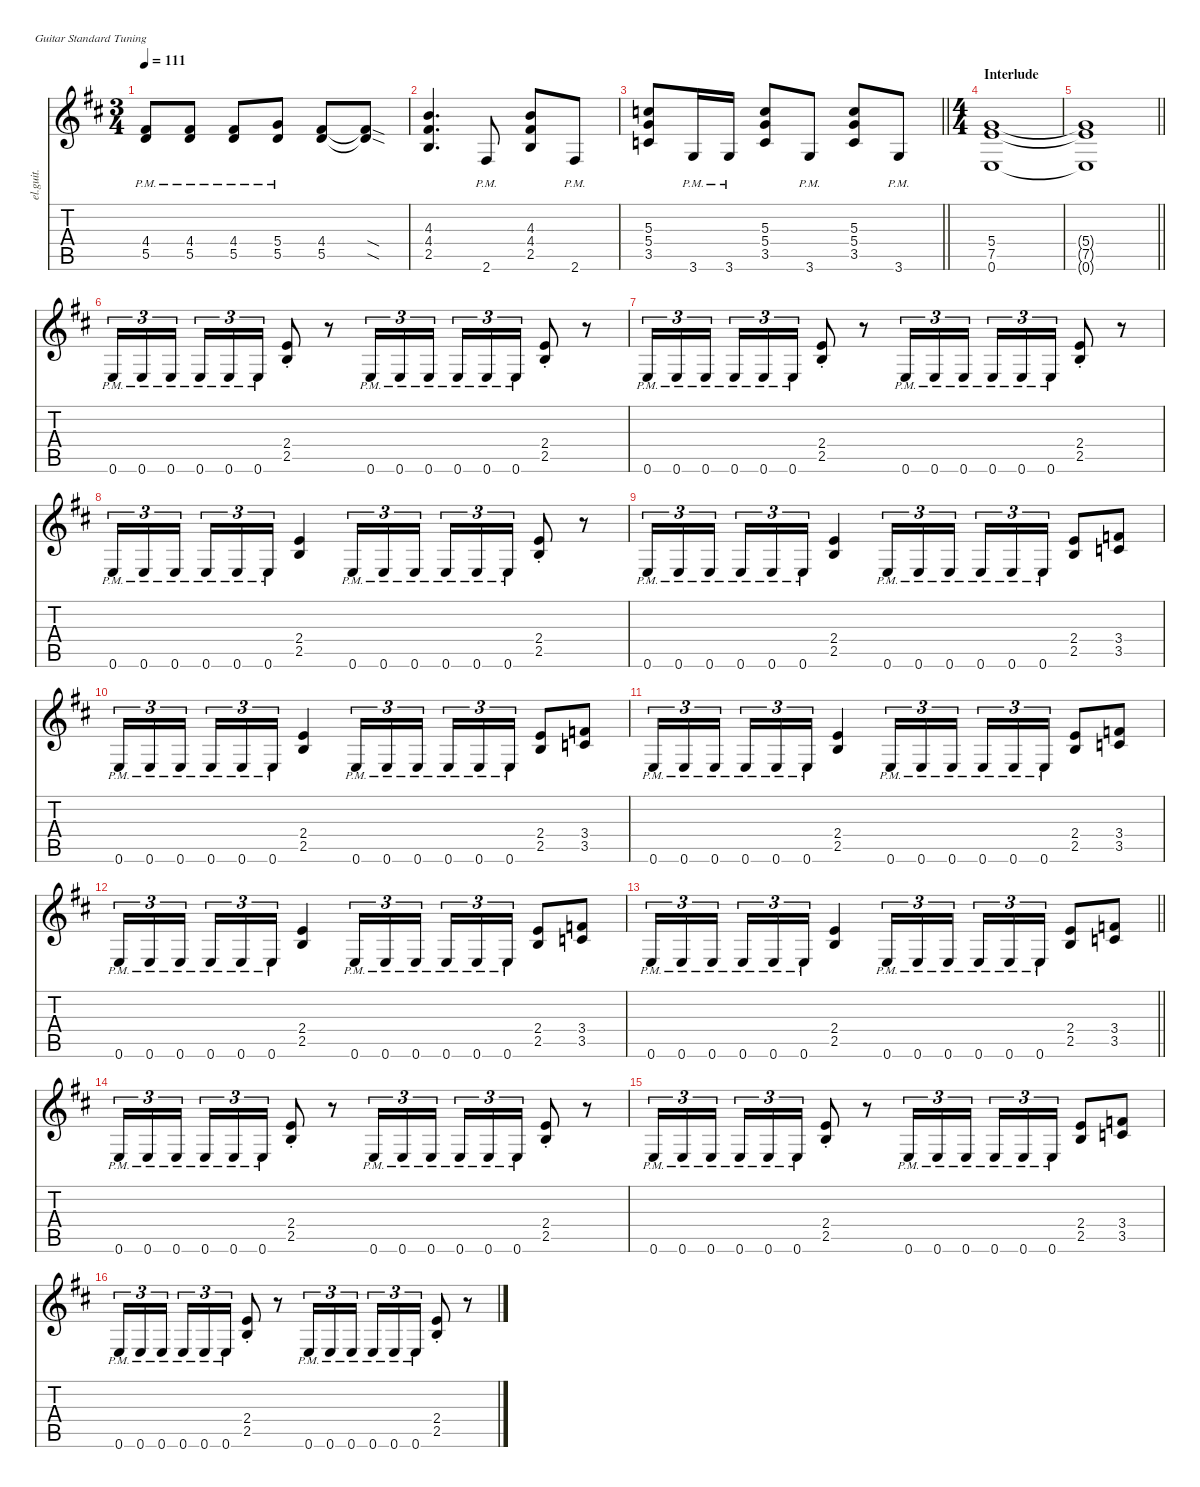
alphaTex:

\defaultSystemsLayout 4
\hideDynamics
\bracketExtendMode nobrackets
\otherSystemsTrackNameOrientation horizontal
\track ("Guitar 1" "el.guit.") {defaultSystemsLayout 32 instrument electricguitarclean}
\staff {score tabs}
\tuning (E4 B3 G3 D3 A2 E2)
\ts (3 4)
\tempo 111
\clef g2
\ks bminor
(4.4{pm acc #} 5.5{pm acc forcenatural}).8{dy f beam Up} (4.4{pm acc #} 5.5{pm acc forcenatural}).8{beam Up} (4.4{pm acc #} 5.5{pm acc forcenatural}).8{beam Up} (5.4{pm acc forcenatural} 5.5{pm acc forcenatural}).8{beam Up} (4.4{acc #} 5.5{acc forcenatural}).8{beam Up} (4.4{sod t acc #} 5.5{sod t acc forcenatural}).8{beam Up} |
(4.3{acc forcenatural} 4.4{acc #} 2.5{acc forcenatural}).4{d beam Up} 2.6{pm acc #}.8{beam Up} (4.3{acc forcenatural} 4.4{acc #} 2.5{acc forcenatural}).8{beam Up} 2.6{pm acc #}.8{beam Up} |
\barLineRight lightlight
(5.3{acc forcenatural} 5.4{acc forcenatural} 3.5{acc forcenatural}).8{beam Up} 3.6{pm acc forcenatural}.16{beam Up} 3.6{pm acc forcenatural}.16{beam Up} (5.3{acc forcenatural} 5.4{acc forcenatural} 3.5{acc forcenatural}).8{beam Up} 3.6{pm acc forcenatural}.8{beam Up} (5.3{acc forcenatural} 5.4{acc forcenatural} 3.5{acc forcenatural}).8{beam Up} 3.6{pm acc forcenatural}.8{beam Up} |
\ts (4 4)
\beaming (8 2 2 2 2)
\section ("" "Interlude")
(5.4{acc forcenatural} 7.5{acc forcenatural} 0.6{acc forcenatural}).1{beam Up} |
\barLineRight lightlight
(5.4{t acc forcenatural} 7.5{t acc forcenatural} 0.6{t acc forcenatural}).1{beam Up} |
0.6{pm acc forcenatural}.16{tu (3 2) beam Up} 0.6{pm acc forcenatural}.16{tu (3 2) beam Up} 0.6{pm acc forcenatural}.16{tu (3 2) beam Up} 0.6{pm acc forcenatural}.16{tu (3 2) beam Up} 0.6{pm acc forcenatural}.16{tu (3 2) beam Up} 0.6{pm acc forcenatural}.16{tu (3 2) beam Up} (2.4{st acc forcenatural} 2.5{st acc forcenatural}).8{beam Up} r.8{beam Up} 0.6{pm acc forcenatural}.16{tu (3 2) beam Up} 0.6{pm acc forcenatural}.16{tu (3 2) beam Up} 0.6{pm acc forcenatural}.16{tu (3 2) beam Up} 0.6{pm acc forcenatural}.16{tu (3 2) beam Up} 0.6{pm acc forcenatural}.16{tu (3 2) beam Up} 0.6{pm acc forcenatural}.16{tu (3 2) beam Up} (2.4{st acc forcenatural} 2.5{st acc forcenatural}).8{beam Up} r.8{beam Up} |
0.6{pm acc forcenatural}.16{tu (3 2) beam Up} 0.6{pm acc forcenatural}.16{tu (3 2) beam Up} 0.6{pm acc forcenatural}.16{tu (3 2) beam Up} 0.6{pm acc forcenatural}.16{tu (3 2) beam Up} 0.6{pm acc forcenatural}.16{tu (3 2) beam Up} 0.6{pm acc forcenatural}.16{tu (3 2) beam Up} (2.4{st acc forcenatural} 2.5{st acc forcenatural}).8{beam Up} r.8{beam Up} 0.6{pm acc forcenatural}.16{tu (3 2) beam Up} 0.6{pm acc forcenatural}.16{tu (3 2) beam Up} 0.6{pm acc forcenatural}.16{tu (3 2) beam Up} 0.6{pm acc forcenatural}.16{tu (3 2) beam Up} 0.6{pm acc forcenatural}.16{tu (3 2) beam Up} 0.6{pm acc forcenatural}.16{tu (3 2) beam Up} (2.4{st acc forcenatural} 2.5{st acc forcenatural}).8{beam Up} r.8{beam Up} |
0.6{pm acc forcenatural}.16{tu (3 2) beam Up} 0.6{pm acc forcenatural}.16{tu (3 2) beam Up} 0.6{pm acc forcenatural}.16{tu (3 2) beam Up} 0.6{pm acc forcenatural}.16{tu (3 2) beam Up} 0.6{pm acc forcenatural}.16{tu (3 2) beam Up} 0.6{pm acc forcenatural}.16{tu (3 2) beam Up} (2.4{acc forcenatural} 2.5{acc forcenatural}).4{beam Up} 0.6{pm acc forcenatural}.16{tu (3 2) beam Up} 0.6{pm acc forcenatural}.16{tu (3 2) beam Up} 0.6{pm acc forcenatural}.16{tu (3 2) beam Up} 0.6{pm acc forcenatural}.16{tu (3 2) beam Up} 0.6{pm acc forcenatural}.16{tu (3 2) beam Up} 0.6{pm acc forcenatural}.16{tu (3 2) beam Up} (2.4{st acc forcenatural} 2.5{st acc forcenatural}).8{beam Up} r.8{beam Up} |
0.6{pm acc forcenatural}.16{tu (3 2) beam Up} 0.6{pm acc forcenatural}.16{tu (3 2) beam Up} 0.6{pm acc forcenatural}.16{tu (3 2) beam Up} 0.6{pm acc forcenatural}.16{tu (3 2) beam Up} 0.6{pm acc forcenatural}.16{tu (3 2) beam Up} 0.6{pm acc forcenatural}.16{tu (3 2) beam Up} (2.4{acc forcenatural} 2.5{acc forcenatural}).4{beam Up} 0.6{pm acc forcenatural}.16{tu (3 2) beam Up} 0.6{pm acc forcenatural}.16{tu (3 2) beam Up} 0.6{pm acc forcenatural}.16{tu (3 2) beam Up} 0.6{pm acc forcenatural}.16{tu (3 2) beam Up} 0.6{pm acc forcenatural}.16{tu (3 2) beam Up} 0.6{pm acc forcenatural}.16{tu (3 2) beam Up} (2.4{acc forcenatural} 2.5{acc forcenatural}).8{beam Up} (3.4{acc forcenatural} 3.5{acc forcenatural}).8{beam Up} |
0.6{pm acc forcenatural}.16{tu (3 2) beam Up} 0.6{pm acc forcenatural}.16{tu (3 2) beam Up} 0.6{pm acc forcenatural}.16{tu (3 2) beam Up} 0.6{pm acc forcenatural}.16{tu (3 2) beam Up} 0.6{pm acc forcenatural}.16{tu (3 2) beam Up} 0.6{pm acc forcenatural}.16{tu (3 2) beam Up} (2.4{acc forcenatural} 2.5{acc forcenatural}).4{beam Up} 0.6{pm acc forcenatural}.16{tu (3 2) beam Up} 0.6{pm acc forcenatural}.16{tu (3 2) beam Up} 0.6{pm acc forcenatural}.16{tu (3 2) beam Up} 0.6{pm acc forcenatural}.16{tu (3 2) beam Up} 0.6{pm acc forcenatural}.16{tu (3 2) beam Up} 0.6{pm acc forcenatural}.16{tu (3 2) beam Up} (2.4{acc forcenatural} 2.5{acc forcenatural}).8{beam Up} (3.4{acc forcenatural} 3.5{acc forcenatural}).8{beam Up} |
0.6{pm acc forcenatural}.16{tu (3 2) beam Up} 0.6{pm acc forcenatural}.16{tu (3 2) beam Up} 0.6{pm acc forcenatural}.16{tu (3 2) beam Up} 0.6{pm acc forcenatural}.16{tu (3 2) beam Up} 0.6{pm acc forcenatural}.16{tu (3 2) beam Up} 0.6{pm acc forcenatural}.16{tu (3 2) beam Up} (2.4{acc forcenatural} 2.5{acc forcenatural}).4{beam Up} 0.6{pm acc forcenatural}.16{tu (3 2) beam Up} 0.6{pm acc forcenatural}.16{tu (3 2) beam Up} 0.6{pm acc forcenatural}.16{tu (3 2) beam Up} 0.6{pm acc forcenatural}.16{tu (3 2) beam Up} 0.6{pm acc forcenatural}.16{tu (3 2) beam Up} 0.6{pm acc forcenatural}.16{tu (3 2) beam Up} (2.4{acc forcenatural} 2.5{acc forcenatural}).8{beam Up} (3.4{acc forcenatural} 3.5{acc forcenatural}).8{beam Up} |
0.6{pm acc forcenatural}.16{tu (3 2) beam Up} 0.6{pm acc forcenatural}.16{tu (3 2) beam Up} 0.6{pm acc forcenatural}.16{tu (3 2) beam Up} 0.6{pm acc forcenatural}.16{tu (3 2) beam Up} 0.6{pm acc forcenatural}.16{tu (3 2) beam Up} 0.6{pm acc forcenatural}.16{tu (3 2) beam Up} (2.4{acc forcenatural} 2.5{acc forcenatural}).4{beam Up} 0.6{pm acc forcenatural}.16{tu (3 2) beam Up} 0.6{pm acc forcenatural}.16{tu (3 2) beam Up} 0.6{pm acc forcenatural}.16{tu (3 2) beam Up} 0.6{pm acc forcenatural}.16{tu (3 2) beam Up} 0.6{pm acc forcenatural}.16{tu (3 2) beam Up} 0.6{pm acc forcenatural}.16{tu (3 2) beam Up} (2.4{acc forcenatural} 2.5{acc forcenatural}).8{beam Up} (3.4{acc forcenatural} 3.5{acc forcenatural}).8{beam Up} |
\barLineRight lightlight
0.6{pm acc forcenatural}.16{tu (3 2) beam Up} 0.6{pm acc forcenatural}.16{tu (3 2) beam Up} 0.6{pm acc forcenatural}.16{tu (3 2) beam Up} 0.6{pm acc forcenatural}.16{tu (3 2) beam Up} 0.6{pm acc forcenatural}.16{tu (3 2) beam Up} 0.6{pm acc forcenatural}.16{tu (3 2) beam Up} (2.4{acc forcenatural} 2.5{acc forcenatural}).4{beam Up} 0.6{pm acc forcenatural}.16{tu (3 2) beam Up} 0.6{pm acc forcenatural}.16{tu (3 2) beam Up} 0.6{pm acc forcenatural}.16{tu (3 2) beam Up} 0.6{pm acc forcenatural}.16{tu (3 2) beam Up} 0.6{pm acc forcenatural}.16{tu (3 2) beam Up} 0.6{pm acc forcenatural}.16{tu (3 2) beam Up} (2.4{acc forcenatural} 2.5{acc forcenatural}).8{beam Up} (3.4{acc forcenatural} 3.5{acc forcenatural}).8{beam Up} |
0.6{pm acc forcenatural}.16{tu (3 2) beam Up} 0.6{pm acc forcenatural}.16{tu (3 2) beam Up} 0.6{pm acc forcenatural}.16{tu (3 2) beam Up} 0.6{pm acc forcenatural}.16{tu (3 2) beam Up} 0.6{pm acc forcenatural}.16{tu (3 2) beam Up} 0.6{pm acc forcenatural}.16{tu (3 2) beam Up} (2.4{st acc forcenatural} 2.5{st acc forcenatural}).8{beam Up} r.8{beam Up} 0.6{pm acc forcenatural}.16{tu (3 2) beam Up} 0.6{pm acc forcenatural}.16{tu (3 2) beam Up} 0.6{pm acc forcenatural}.16{tu (3 2) beam Up} 0.6{pm acc forcenatural}.16{tu (3 2) beam Up} 0.6{pm acc forcenatural}.16{tu (3 2) beam Up} 0.6{pm acc forcenatural}.16{tu (3 2) beam Up} (2.4{st acc forcenatural} 2.5{st acc forcenatural}).8{beam Up} r.8{beam Up} |
0.6{pm acc forcenatural}.16{tu (3 2) beam Up} 0.6{pm acc forcenatural}.16{tu (3 2) beam Up} 0.6{pm acc forcenatural}.16{tu (3 2) beam Up} 0.6{pm acc forcenatural}.16{tu (3 2) beam Up} 0.6{pm acc forcenatural}.16{tu (3 2) beam Up} 0.6{pm acc forcenatural}.16{tu (3 2) beam Up} (2.4{st acc forcenatural} 2.5{st acc forcenatural}).8{beam Up} r.8{beam Up} 0.6{pm acc forcenatural}.16{tu (3 2) beam Up} 0.6{pm acc forcenatural}.16{tu (3 2) beam Up} 0.6{pm acc forcenatural}.16{tu (3 2) beam Up} 0.6{pm acc forcenatural}.16{tu (3 2) beam Up} 0.6{pm acc forcenatural}.16{tu (3 2) beam Up} 0.6{pm acc forcenatural}.16{tu (3 2) beam Up} (2.4{acc forcenatural} 2.5{acc forcenatural}).8{beam Up} (3.4{acc forcenatural} 3.5{acc forcenatural}).8{beam Up} |
0.6{pm acc forcenatural}.16{tu (3 2) beam Up} 0.6{pm acc forcenatural}.16{tu (3 2) beam Up} 0.6{pm acc forcenatural}.16{tu (3 2) beam Up} 0.6{pm acc forcenatural}.16{tu (3 2) beam Up} 0.6{pm acc forcenatural}.16{tu (3 2) beam Up} 0.6{pm acc forcenatural}.16{tu (3 2) beam Up} (2.4{st acc forcenatural} 2.5{st acc forcenatural}).8{beam Up} r.8{beam Up} 0.6{pm acc forcenatural}.16{tu (3 2) beam Up} 0.6{pm acc forcenatural}.16{tu (3 2) beam Up} 0.6{pm acc forcenatural}.16{tu (3 2) beam Up} 0.6{pm acc forcenatural}.16{tu (3 2) beam Up} 0.6{pm acc forcenatural}.16{tu (3 2) beam Up} 0.6{pm acc forcenatural}.16{tu (3 2) beam Up} (2.4{st acc forcenatural} 2.5{st acc forcenatural}).8{beam Up} r.8{beam Up}
